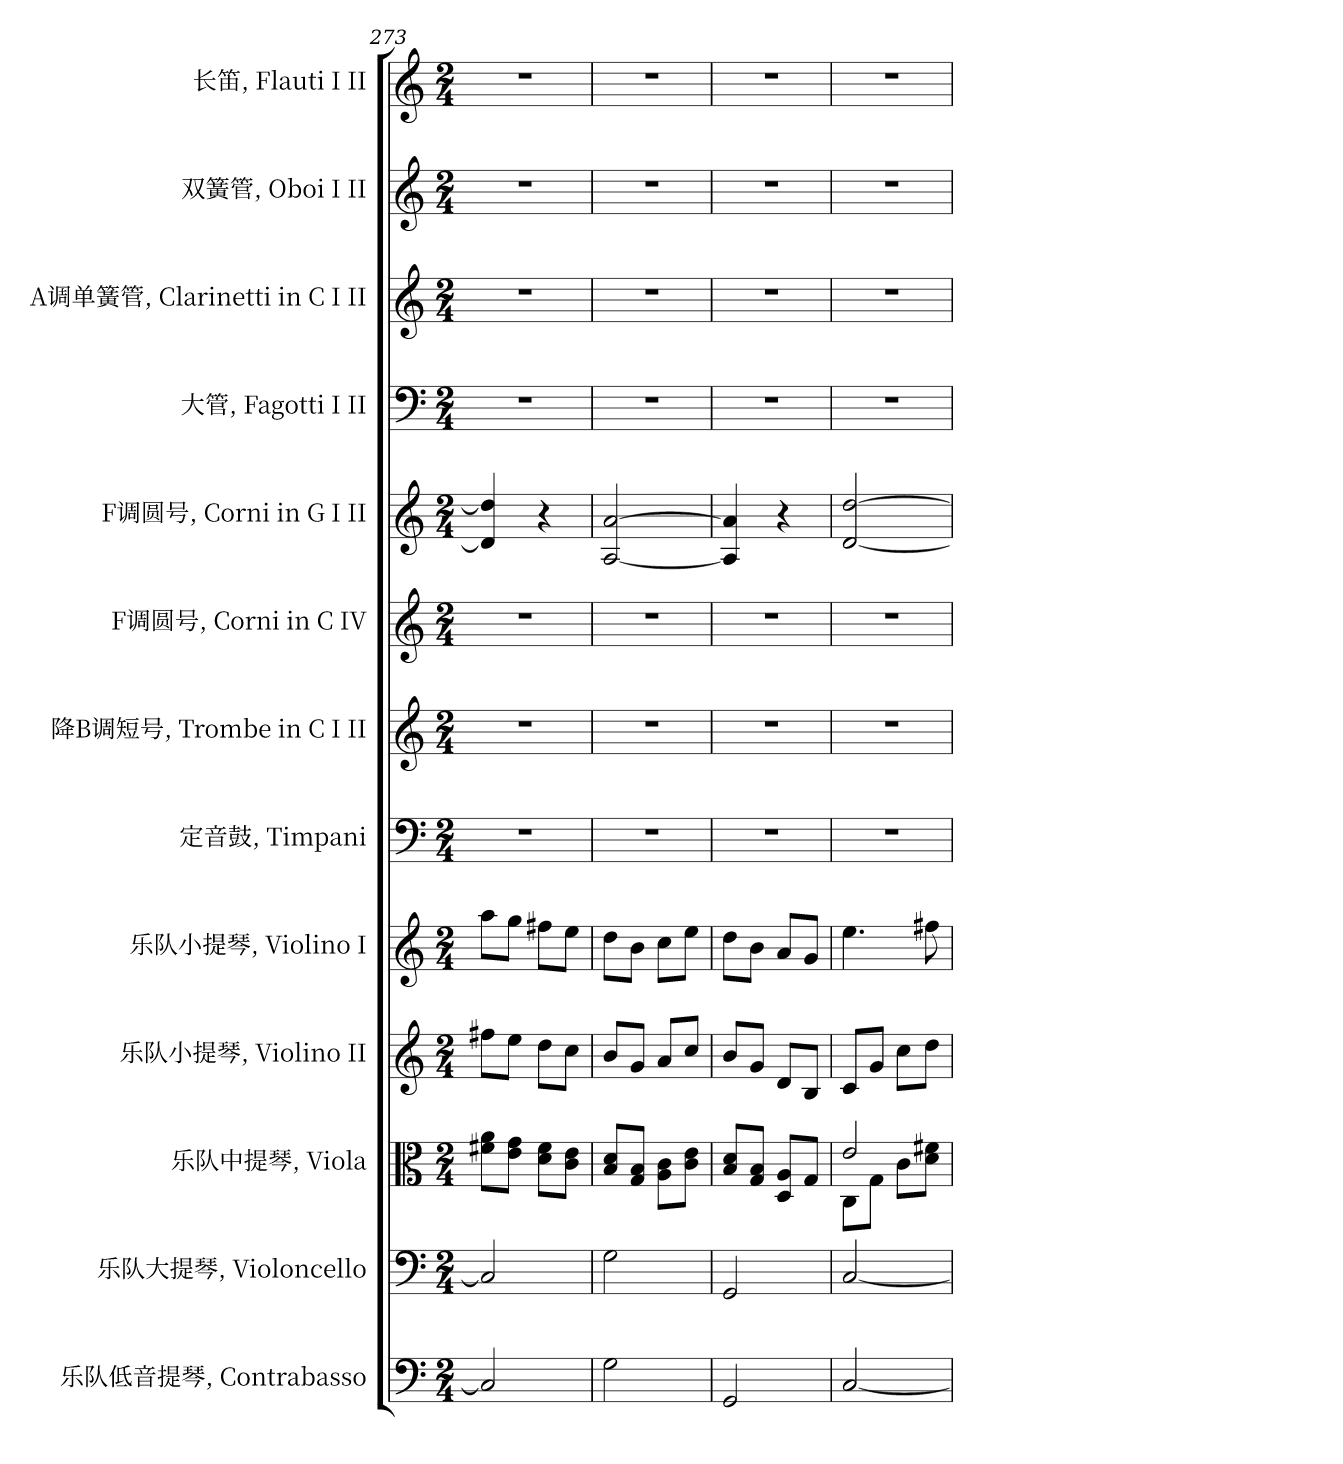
**kern	**kern	**kern	**kern	**kern	**kern	**kern	**kern	**kern	**kern	**kern	**kern	**kern
*part13	*part12	*part11	*part10	*part9	*part8	*part7	*part6	*part5	*part4	*part3	*part2	*part1
*staff13	*staff12	*staff11	*staff10	*staff9	*staff8	*staff7	*staff6	*staff5	*staff4	*staff3	*staff2	*staff1
*I"乐队低音提琴, Contrabasso	*I"乐队大提琴, Violoncello	*I"乐队中提琴, Viola	*I"乐队小提琴, Violino II	*I"乐队小提琴, Violino I	*I"定音鼓, Timpani	*I"降B调短号, Trombe in C I II	*I"F调圆号, Corni in C IV	*I"F调圆号, Corni in G I II	*I"大管, Fagotti I II	*I"A调单簧管, Clarinetti in C I II	*I"双簧管, Oboi I II	*I"长笛, Flauti I II
*I'Cbs.	*	*	*	*	*I'Timp.	*	*	*	*	*I'A Cl.	*I'Ob.	*I'Fl.
*clefF4	*clefF4	*clefC3	*clefG2	*clefG2	*clefF4	*clefG2	*clefG2	*clefG2	*clefF4	*clefG2	*clefG2	*clefG2
*ITrd7c12	*	*	*	*	*	*ITrd1c2	*ITrd4c7	*ITrd4c7	*	*ITrd2c3	*	*
*k[]	*k[]	*k[]	*k[]	*k[]	*k[]	*k[b-e-]	*k[b-]	*k[b-]	*k[]	*k[f#c#g#]	*k[]	*k[]
*M2/4	*M2/4	*M2/4	*M2/4	*M2/4	*M2/4	*M2/4	*M2/4	*M2/4	*M2/4	*M2/4	*M2/4	*M2/4
*MM122	*MM122	*MM122	*MM122	*MM122	*MM122	*MM122	*MM122	*MM122	*MM122	*MM122	*MM122	*MM122
=273	=273	=273	=273	=273	=273	=273	=273	=273	=273	=273	=273	=273
2CC/]	2C/]	8f#X\ 8a\L	8ff#X\L	8aa\L	2r	2r	2r	4G/] 4g/]	2r	2r	2r	2r
.	.	8e\ 8g\J	8ee\J	8gg\J	.	.	.	.	.	.	.	.
.	.	8d\ 8f#\L	8dd\L	8ff#X\L	.	.	.	4r	.	.	.	.
.	.	8c\ 8e\J	8cc\J	8ee\J	.	.	.	.	.	.	.	.
=274	=274	=274	=274	=274	=274	=274	=274	=274	=274	=274	=274	=274
*	*	*	*	*	*	*	*	*	*	*	*	*MM122
2GG\	2G\	8B/ 8d/L	8b/L	8dd\L	2r	2r	2r	[2D/ [2d/	2r	2r	2r	2r
.	.	8G/ 8B/J	8g/J	8b\J	.	.	.	.	.	.	.	.
.	.	8A\ 8c\L	8a/L	8cc\L	.	.	.	.	.	.	.	.
.	.	8c\ 8e\J	8cc/J	8ee\J	.	.	.	.	.	.	.	.
=275	=275	=275	=275	=275	=275	=275	=275	=275	=275	=275	=275	=275
*	*	*	*	*	*	*	*	*	*	*	*	*MM122
2GGG/	2GG/	8B/ 8d/L	8b/L	8dd\L	2r	2r	2r	4D/] 4d/]	2r	2r	2r	2r
.	.	8G/ 8B/J	8g/J	8b\J	.	.	.	.	.	.	.	.
.	.	8D/ 8A/L	8d/L	8a/L	.	.	.	4r	.	.	.	.
.	.	8G/J	8B/J	8g/J	.	.	.	.	.	.	.	.
=276	=276	=276	=276	=276	=276	=276	=276	=276	=276	=276	=276	=276
*	*	*	*	*	*	*	*	*	*	*	*	*MM122
*	*	*^	*	*	*	*	*	*	*	*	*	*
[2CC/	[2C/	2e/	8C\L	8c/L	4.ee\	2r	2r	2r	[2G/ [2g/	2r	2r	2r	2r
.	.	.	8G\J	8g/J	.	.	.	.	.	.	.	.	.
.	.	.	8c\L	8cc\L	.	.	.	.	.	.	.	.	.
.	.	.	8d\ 8f#X\J	8dd\J	8ff#X\	.	.	.	.	.	.	.	.
*	*	*v	*v	*	*	*	*	*	*	*	*	*	*
=	=	=	=	=	=	=	=	=	=	=	=	=
*-	*-	*-	*-	*-	*-	*-	*-	*-	*-	*-	*-	*-
